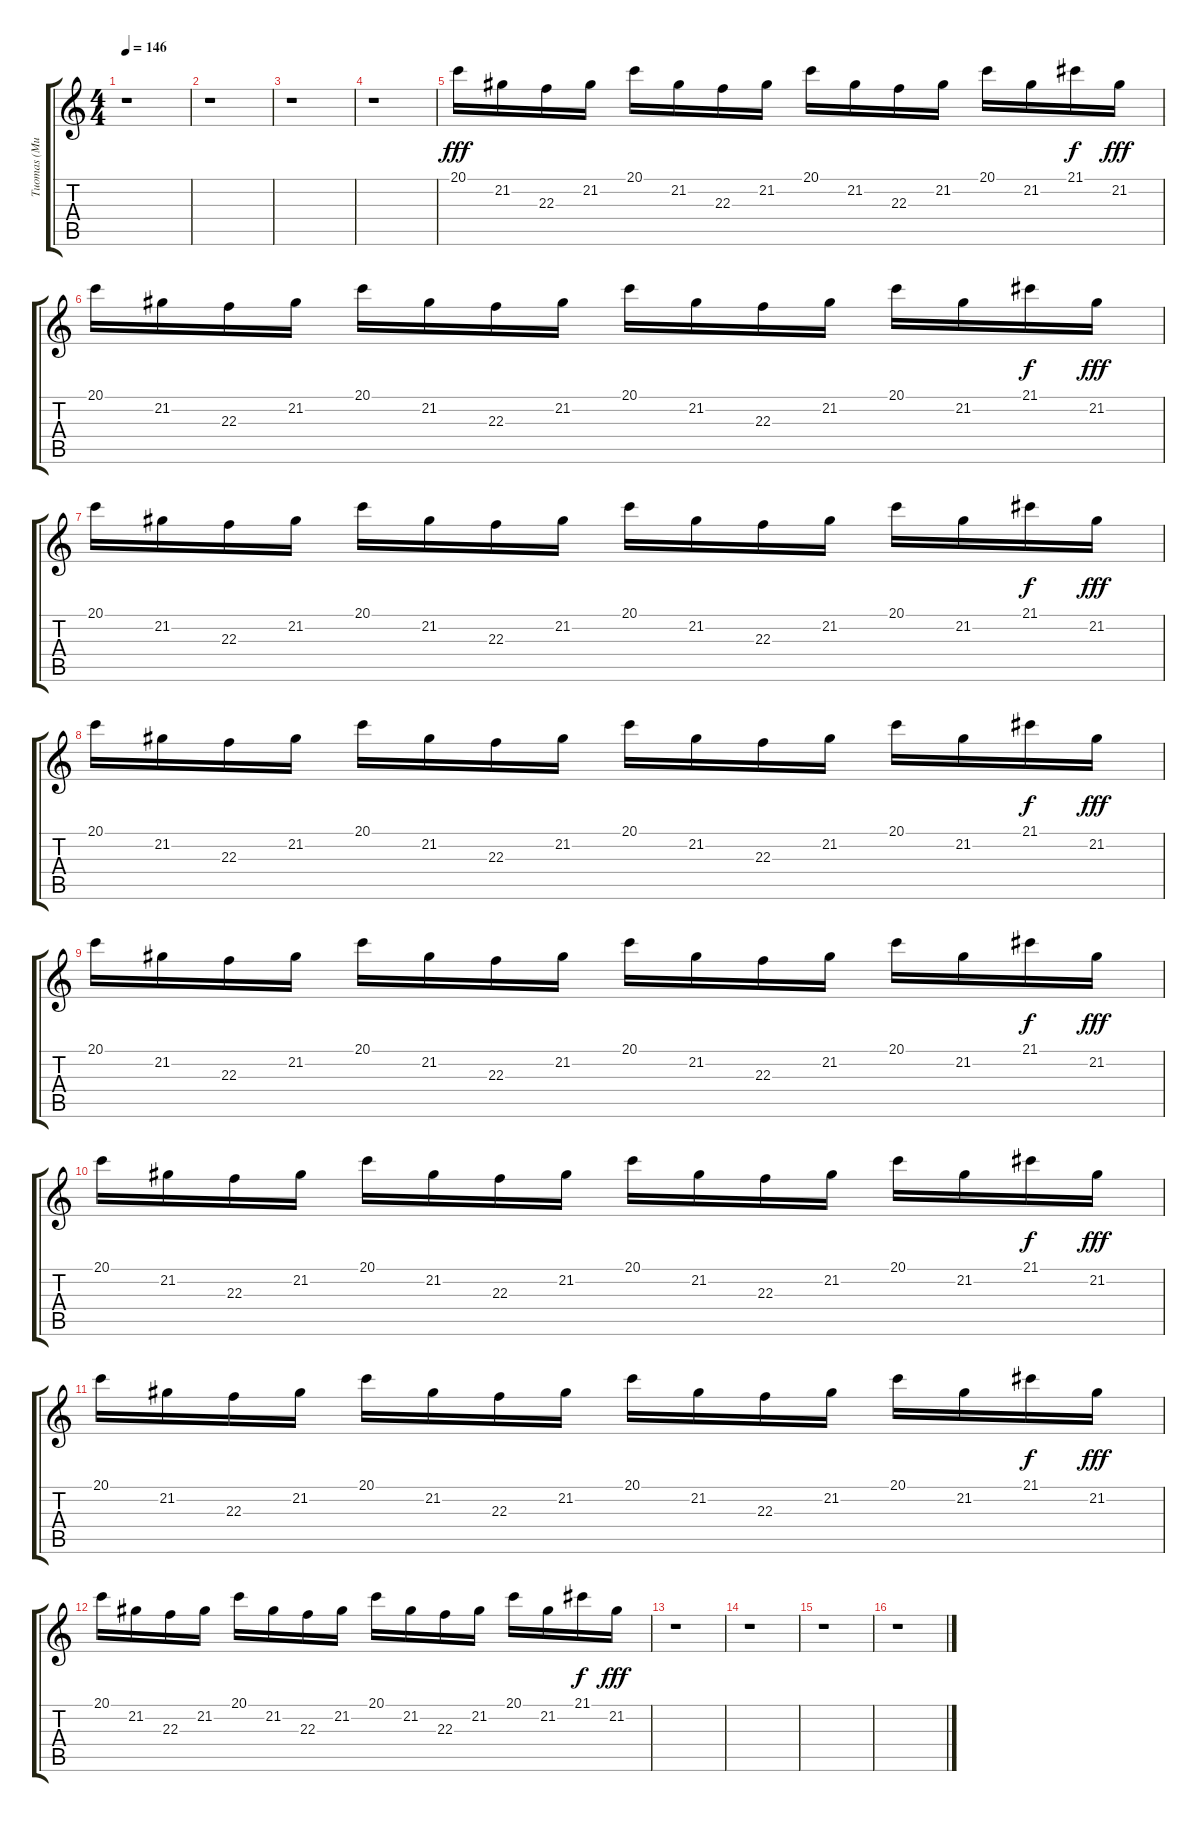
\track ("Tuomas (Music Box)" "Tuomas (Mu") {instrument musicbox}
\staff {score tabs}
\tuning (E4 B3 G3 D3 A2 E2) {hide}
\ts (4 4)
\tempo 146
\clef g2
\ks c
r.1{dy fff} |
r.1 |
r.1 |
r.1 |
20.1.16{volume 10} 21.2.16 22.3.16 21.2.16 20.1.16 21.2.16 22.3.16 21.2.16 20.1.16 21.2.16 22.3.16 21.2.16 20.1.16 21.2.16 21.1.16{dy f} 21.2.16{dy fff} |
20.1.16{volume 10} 21.2.16 22.3.16 21.2.16 20.1.16 21.2.16 22.3.16 21.2.16 20.1.16 21.2.16 22.3.16 21.2.16 20.1.16 21.2.16 21.1.16{dy f} 21.2.16{dy fff} |
20.1.16{volume 10} 21.2.16 22.3.16 21.2.16 20.1.16 21.2.16 22.3.16 21.2.16 20.1.16 21.2.16 22.3.16 21.2.16 20.1.16 21.2.16 21.1.16{dy f} 21.2.16{dy fff} |
20.1.16{volume 10} 21.2.16 22.3.16 21.2.16 20.1.16 21.2.16 22.3.16 21.2.16 20.1.16 21.2.16 22.3.16 21.2.16 20.1.16 21.2.16 21.1.16{dy f} 21.2.16{dy fff} |
20.1.16{volume 10} 21.2.16 22.3.16 21.2.16 20.1.16 21.2.16 22.3.16 21.2.16 20.1.16 21.2.16 22.3.16 21.2.16 20.1.16 21.2.16 21.1.16{dy f} 21.2.16{dy fff} |
20.1.16{volume 10} 21.2.16 22.3.16 21.2.16 20.1.16 21.2.16 22.3.16 21.2.16 20.1.16 21.2.16 22.3.16 21.2.16 20.1.16 21.2.16 21.1.16{dy f} 21.2.16{dy fff} |
20.1.16{volume 10} 21.2.16 22.3.16 21.2.16 20.1.16 21.2.16 22.3.16 21.2.16 20.1.16 21.2.16 22.3.16 21.2.16 20.1.16 21.2.16 21.1.16{dy f} 21.2.16{dy fff} |
20.1.16{volume 10} 21.2.16 22.3.16 21.2.16 20.1.16 21.2.16 22.3.16 21.2.16 20.1.16 21.2.16 22.3.16 21.2.16 20.1.16 21.2.16 21.1.16{dy f} 21.2.16{dy fff} |
r.1 |
r.1 |
r.1 |
r.1
